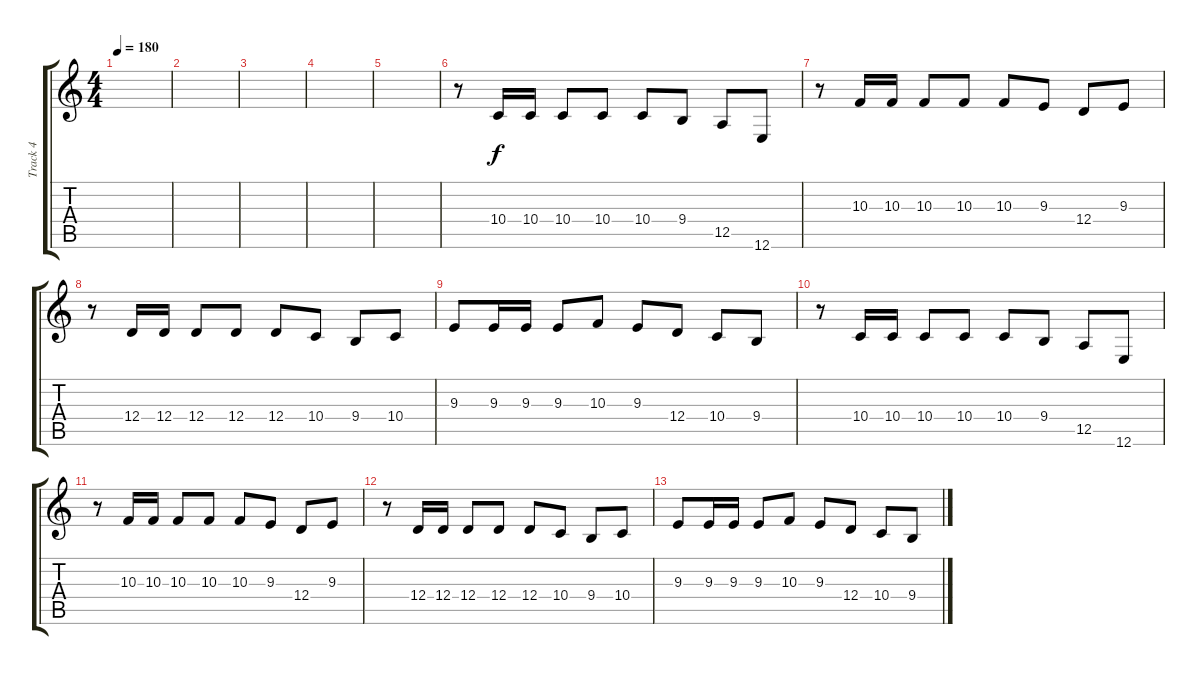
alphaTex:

\track ("Track 4" "Track 4") {instrument trumpet}
\staff {score tabs}
\tuning (E4 B3 G3 D3 A2 E2) {hide}
\ts (4 4)
\tempo 180
\clef g2
\ks c
|
|
|
|
|
r.8 10.4.16 10.4.16 10.4.8 10.4.8 10.4.8 9.4.8 12.5.8 12.6.8 |
r.8 10.3.16 10.3.16 10.3.8 10.3.8 10.3.8 9.3.8 12.4.8 9.3.8 |
r.8 12.4.16 12.4.16 12.4.8 12.4.8 12.4.8 10.4.8 9.4.8 10.4.8 |
9.3.8 9.3.16 9.3.16 9.3.8 10.3.8 9.3.8 12.4.8 10.4.8 9.4.8 |
r.8 10.4.16 10.4.16 10.4.8 10.4.8 10.4.8 9.4.8 12.5.8 12.6.8 |
r.8 10.3.16 10.3.16 10.3.8 10.3.8 10.3.8 9.3.8 12.4.8 9.3.8 |
r.8 12.4.16 12.4.16 12.4.8 12.4.8 12.4.8 10.4.8 9.4.8 10.4.8 |
9.3.8 9.3.16 9.3.16 9.3.8 10.3.8 9.3.8 12.4.8 10.4.8 9.4.8
